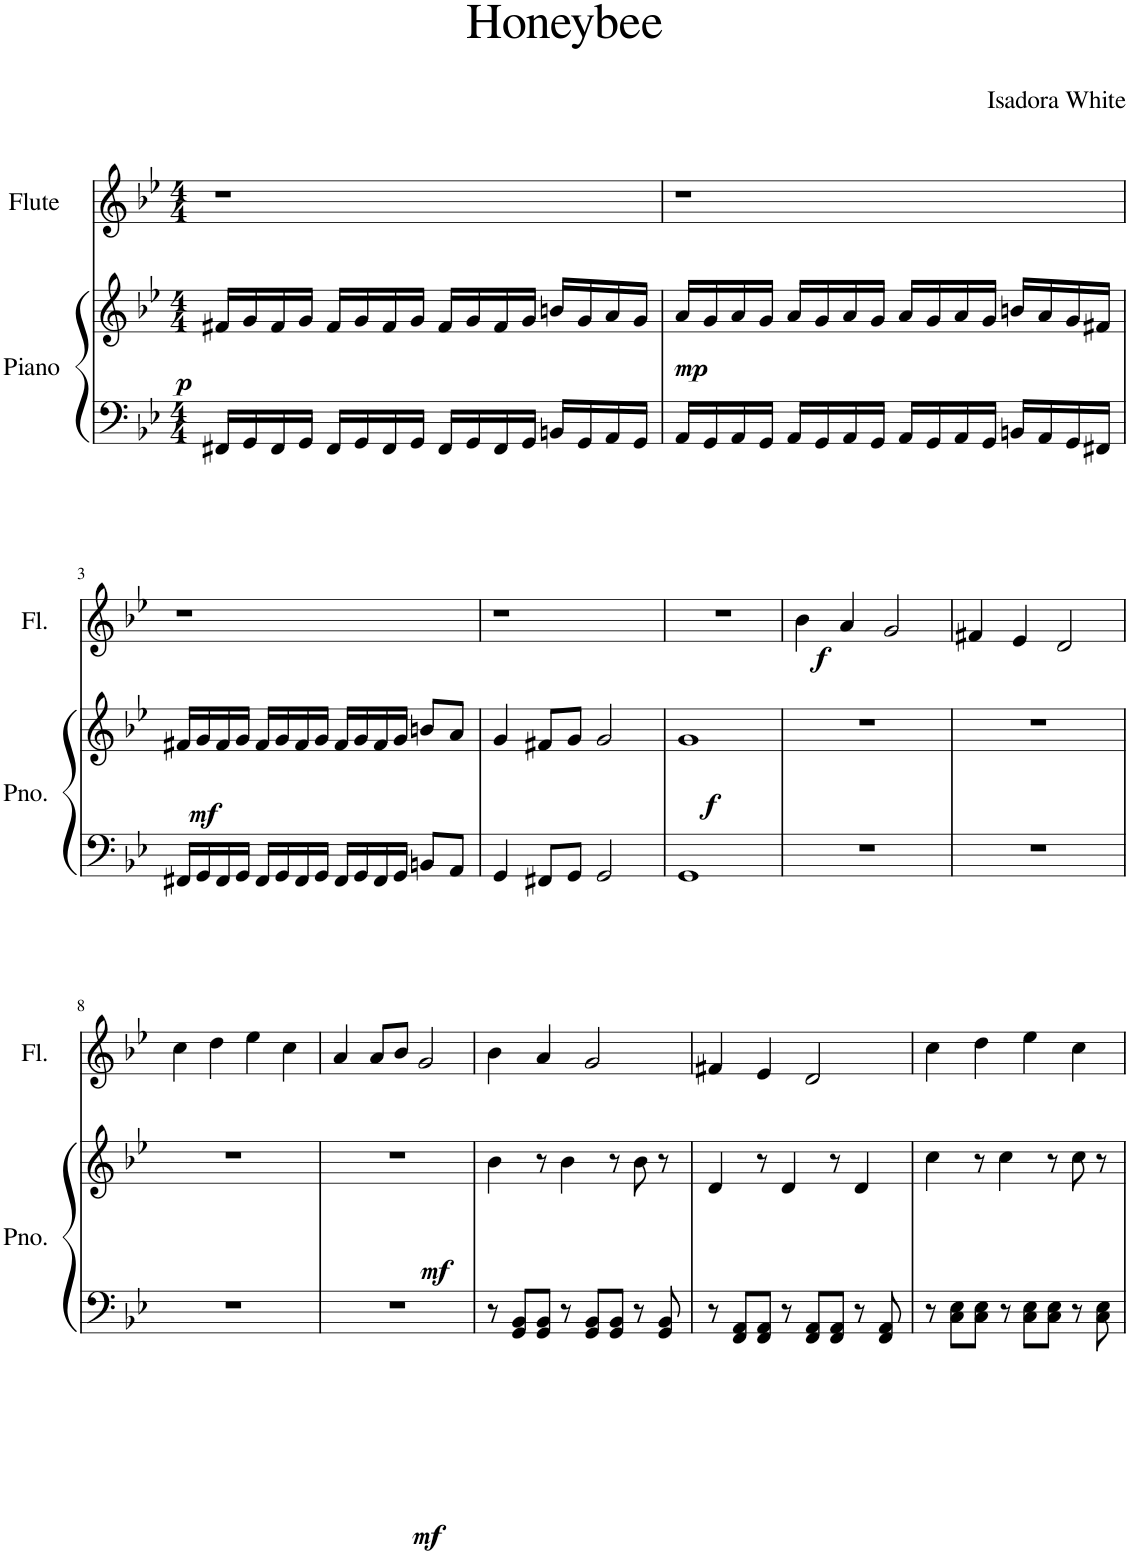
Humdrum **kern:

**kern	**kern	**dynam	**kern	**dynam
*part2	*part2	*part2	*part1	*part1
*staff3	*staff2	*staff2/3	*staff1	*staff1
*I"Piano	*	*	*I"Flute	*
*I'Pno.	*	*	*I'Fl.	*
*clefF4	*clefG2	*	*clefG2	*
*k[b-e-]	*k[b-e-]	*	*k[b-e-]	*
*M4/4	*M4/4	*	*M4/4	*
=1	=1	=1	=1	=1
!	!	!LO:DY:b	!	!
16FF#X/LL	16f#X/LL	p	1r	.
16GG/	16g/	.	.	.
16FF#/	16f#/	.	.	.
16GG/JJ	16g/JJ	.	.	.
16FF#/LL	16f#/LL	.	.	.
16GG/	16g/	.	.	.
16FF#/	16f#/	.	.	.
16GG/JJ	16g/JJ	.	.	.
16FF#/LL	16f#/LL	.	.	.
16GG/	16g/	.	.	.
16FF#/	16f#/	.	.	.
16GG/JJ	16g/JJ	.	.	.
16BBn/LL	16bn/LL	.	.	.
16GG/	16g/	.	.	.
16AA/	16a/	.	.	.
16GG/JJ	16g/JJ	.	.	.
=2	=2	=2	=2	=2
!	!	!LO:DY:b	!	!
16AA/LL	16a/LL	mp	1r	.
16GG/	16g/	.	.	.
16AA/	16a/	.	.	.
16GG/JJ	16g/JJ	.	.	.
16AA/LL	16a/LL	.	.	.
16GG/	16g/	.	.	.
16AA/	16a/	.	.	.
16GG/JJ	16g/JJ	.	.	.
16AA/LL	16a/LL	.	.	.
16GG/	16g/	.	.	.
16AA/	16a/	.	.	.
16GG/JJ	16g/JJ	.	.	.
16BBn/LL	16bn/LL	.	.	.
16AA/	16a/	.	.	.
16GG/	16g/	.	.	.
16FF#X/JJ	16f#X/JJ	.	.	.
!!LO:LB:g=z
=3	=3	=3	=3	=3
*k[b-e-]	*k[b-e-]	*	*k[b-e-]	*
!	!	!LO:DY:b	!	!
16FF#X/LL	16f#X/LL	mf	1r	.
16GG/	16g/	.	.	.
16FF#/	16f#/	.	.	.
16GG/JJ	16g/JJ	.	.	.
16FF#/LL	16f#/LL	.	.	.
16GG/	16g/	.	.	.
16FF#/	16f#/	.	.	.
16GG/JJ	16g/JJ	.	.	.
16FF#/LL	16f#/LL	.	.	.
16GG/	16g/	.	.	.
16FF#/	16f#/	.	.	.
16GG/JJ	16g/JJ	.	.	.
8BBn/L	8bn/L	.	.	.
8AA/J	8a/J	.	.	.
=4	=4	=4	=4	=4
4GG/	4g/	.	1r	.
8FF#X/L	8f#X/L	.	.	.
8GG/J	8g/J	.	.	.
2GG/	2g/	.	.	.
=5	=5	=5	=5	=5
!	!	!LO:DY:b	!	!
1GG	1g	f	1r	.
=6	=6	=6	=6	=6
!	!	!	!	!LO:DY:b
1r	1r	.	4b-\	f
.	.	.	4a/	.
.	.	.	2g/	.
=7	=7	=7	=7	=7
1r	1r	.	4f#X/	.
.	.	.	4e-/	.
.	.	.	2d/	.
!!LO:LB:g=z
=8	=8	=8	=8	=8
1r	1r	.	4cc\	.
.	.	.	4dd\	.
.	.	.	4ee-\	.
.	.	.	4cc\	.
=9	=9	=9	=9	=9
1r	1r	.	4a/	.
.	.	.	8a/L	.
.	.	.	8b-/J	.
.	.	.	2g/	.
=10	=10	=10	=10	=10
!	!	!LO:DY:b=2	!	!
!	!	!LO:DY:n=1:b	!	!
8r	4b-\	mf mf	4b-\	.
8GG/ 8BB-/L	.	.	.	.
8GG/ 8BB-/J	8r	.	4a/	.
8r	4b-\	.	.	.
8GG/ 8BB-/L	.	.	2g/	.
8GG/ 8BB-/J	8r	.	.	.
8r	8b-\	.	.	.
8GG/ 8BB-/	8r	.	.	.
=11	=11	=11	=11	=11
8r	4d/	.	4f#X/	.
8FF/ 8AA/L	.	.	.	.
8FF/ 8AA/J	8r	.	4e-/	.
8r	4d/	.	.	.
8FF/ 8AA/L	.	.	2d/	.
8FF/ 8AA/J	8r	.	.	.
8r	4d/	.	.	.
8FF/ 8AA/	.	.	.	.
=12	=12	=12	=12	=12
8r	4cc\	.	4cc\	.
8C\ 8E-\L	.	.	.	.
8C\ 8E-\J	8r	.	4dd\	.
8r	4cc\	.	.	.
8C\ 8E-\L	.	.	4ee-\	.
8C\ 8E-\J	8r	.	.	.
8r	8cc\	.	4cc\	.
8C\ 8E-\	8r	.	.	.
=	=	=	=	=
*-	*-	*-	*-	*-
